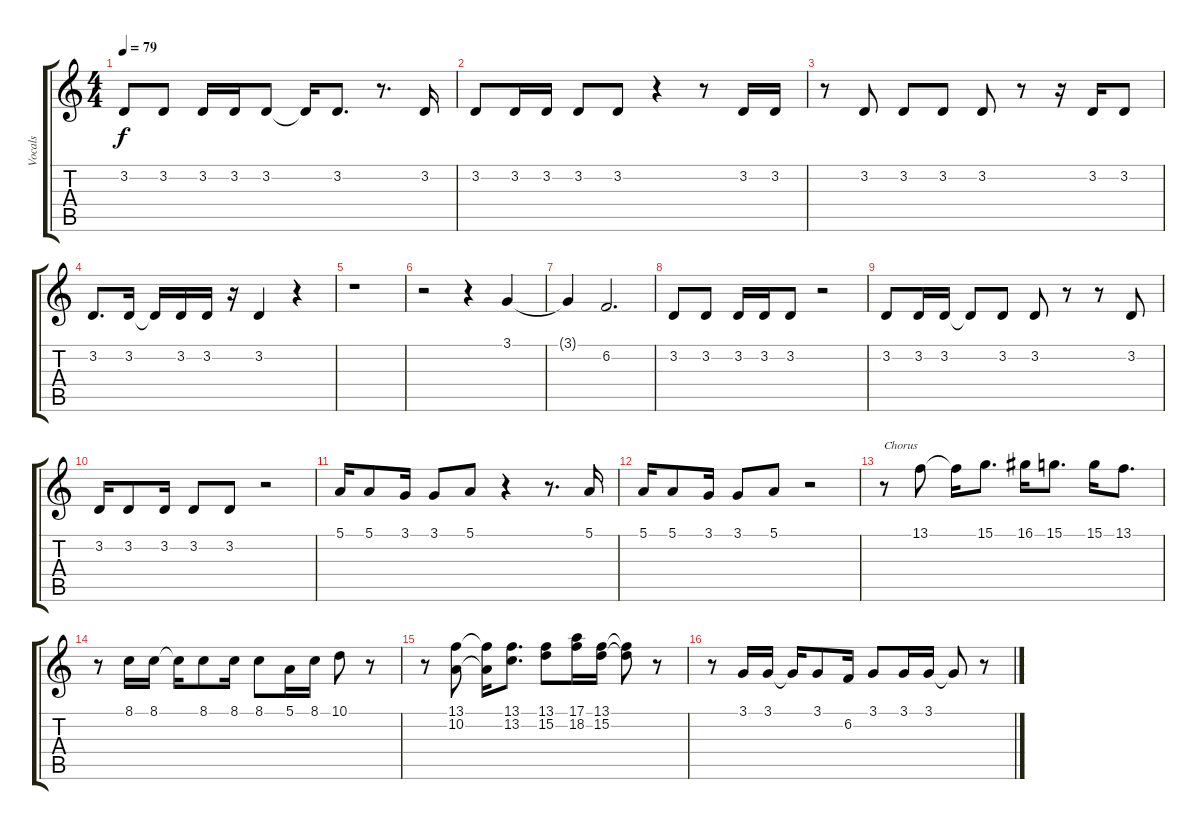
\track ("Vocals" "Vocals") {instrument cello}
\staff {score tabs}
\tuning (E4 B3 G3 D3 A2 E2) {hide}
\ts (4 4)
\tempo 79
\clef g2
\ks c
3.2.8{dy f} 3.2.8 3.2.16 3.2.16 3.2.8 3.2{t}.16 3.2.8{d} r.8{d} 3.2.16 |
3.2.8 3.2.16 3.2.16 3.2.8 3.2.8 r.4 r.8 3.2.16 3.2.16 |
r.8 3.2.8 3.2.8 3.2.8 3.2.8 r.8 r.16 3.2.16 3.2.8 |
3.2.8{d} 3.2.16 3.2{t}.16 3.2.16 3.2.16 r.16 3.2.4 r.4 |
r.1 |
r.2 r.4 3.1.4 |
3.1{t}.4 6.2.2{d} |
3.2.8 3.2.8 3.2.16 3.2.16 3.2.8 r.2 |
3.2.8 3.2.16 3.2.16 3.2{t}.8 3.2.8 3.2.8 r.8 r.8 3.2.8 |
3.2.16 3.2.8 3.2.16 3.2.8 3.2.8 r.2 |
5.1.16 5.1.8 3.1.16 3.1.8 5.1.8 r.4 r.8{d} 5.1.16 |
5.1.16 5.1.8 3.1.16 3.1.8 5.1.8 r.2 |
r.8{txt "Chorus"} 13.1.8 13.1{t}.16 15.1.8{d} 16.1.16 15.1.8{d} 15.1.16 13.1.8{d} |
r.8 8.1.16 8.1.16 8.1{t}.16 8.1.8 8.1.16 8.1.8 5.1.16 8.1.16 10.1.8 r.8 |
r.8 (13.1 10.2).8 (13.1{t} 10.2{t}).16 (13.1 13.2).8{d} (13.1 15.2).8 (17.1 18.2).16 (13.1 15.2).16 (13.1{t} 15.2{t}).8 r.8 |
r.8 3.1.16 3.1.16 3.1{t}.16 3.1.8 6.2.16 3.1.8 3.1.16 3.1.16 3.1{t}.8 r.8
